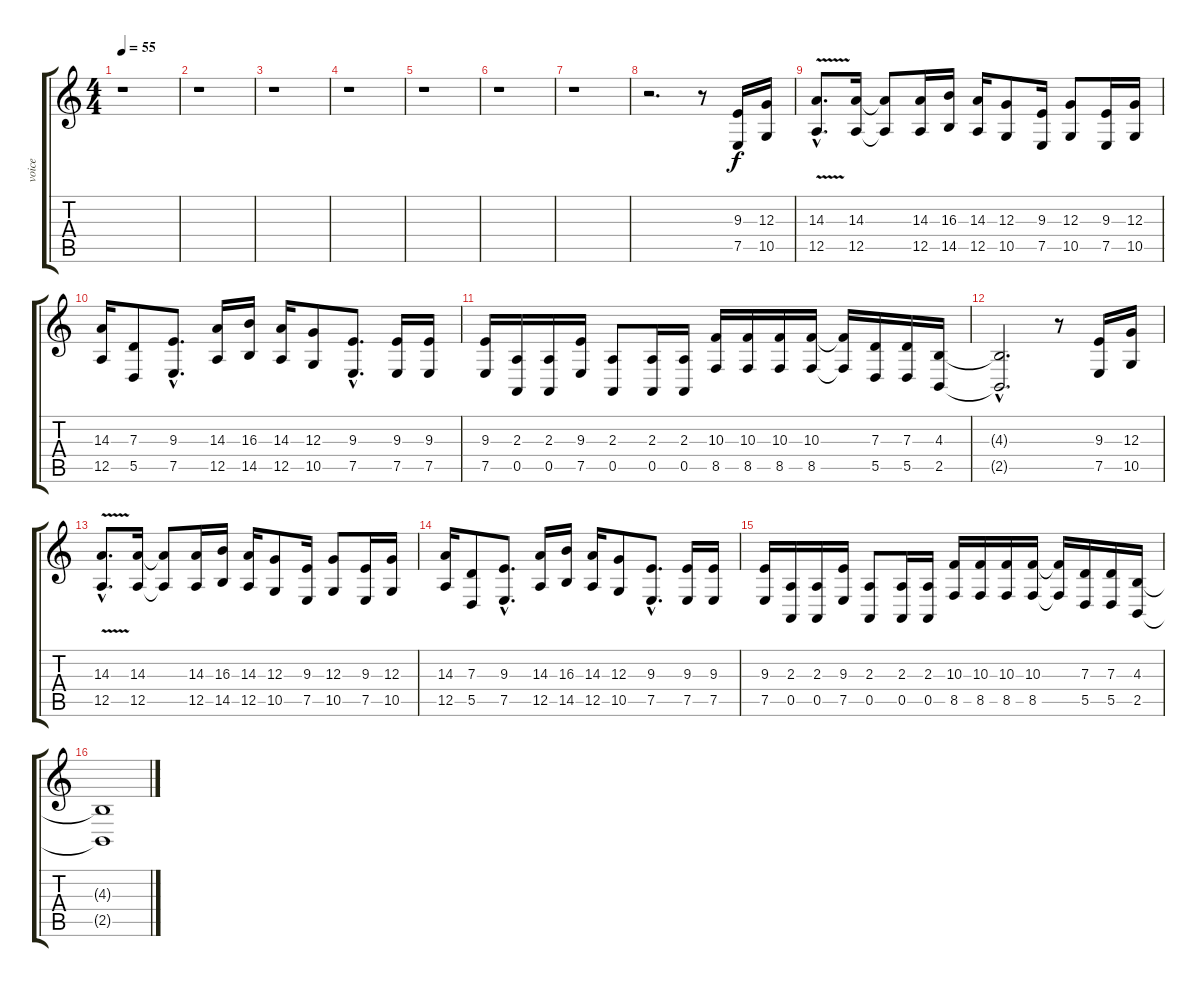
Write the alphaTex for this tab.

\track ("voice" "voice") {instrument fx5brightness}
\staff {score tabs}
\tuning (E4 B3 G3 D3 A2 E2) {hide}
\ts (4 4)
\tempo 55
\clef g2
\ks c
r.1{dy f instrument fx5brightness} |
r.1 |
r.1 |
r.1 |
r.1 |
r.1 |
r.1 |
r.2{d} r.8 (9.3 7.5).16 (12.3 10.5).16 |
(14.3{v hac} 12.5{v hac}).8{d} (14.3 12.5).16 (14.3{t} 12.5{t}).8 (14.3 12.5).16 (16.3 14.5).16 (14.3 12.5).16 (12.3 10.5).8 (9.3 7.5).16 (12.3 10.5).8 (9.3 7.5).16 (12.3 10.5).16 |
(14.3 12.5).16 (7.3 5.5).8 (9.3{hac} 7.5{hac}).8{d} (14.3 12.5).16 (16.3 14.5).16 (14.3 12.5).16 (12.3 10.5).8 (9.3{hac} 7.5{hac}).8{d} (9.3 7.5).16 (9.3 7.5).16 |
(9.3 7.5).16 (2.3 0.5).16 (2.3 0.5).16 (9.3 7.5).16 (2.3 0.5).8 (2.3 0.5).16 (2.3 0.5).16 (10.3 8.5).16 (10.3 8.5).16 (10.3 8.5).16 (10.3 8.5).16 (10.3{t} 8.5{t}).16 (7.3 5.5).16 (7.3 5.5).16 (4.3 2.5).16 |
(4.3{hac t} 2.5{hac t}).2{d} r.8 (9.3 7.5).16 (12.3 10.5).16 |
(14.3{v hac} 12.5{v hac}).8{d} (14.3 12.5).16 (14.3{t} 12.5{t}).8 (14.3 12.5).16 (16.3 14.5).16 (14.3 12.5).16 (12.3 10.5).8 (9.3 7.5).16 (12.3 10.5).8 (9.3 7.5).16 (12.3 10.5).16 |
(14.3 12.5).16 (7.3 5.5).8 (9.3{hac} 7.5{hac}).8{d} (14.3 12.5).16 (16.3 14.5).16 (14.3 12.5).16 (12.3 10.5).8 (9.3{hac} 7.5{hac}).8{d} (9.3 7.5).16 (9.3 7.5).16 |
(9.3 7.5).16 (2.3 0.5).16 (2.3 0.5).16 (9.3 7.5).16 (2.3 0.5).8 (2.3 0.5).16 (2.3 0.5).16 (10.3 8.5).16 (10.3 8.5).16 (10.3 8.5).16 (10.3 8.5).16 (10.3{t} 8.5{t}).16 (7.3 5.5).16 (7.3 5.5).16 (4.3 2.5).16 |
(4.3{t} 2.5{t}).1
